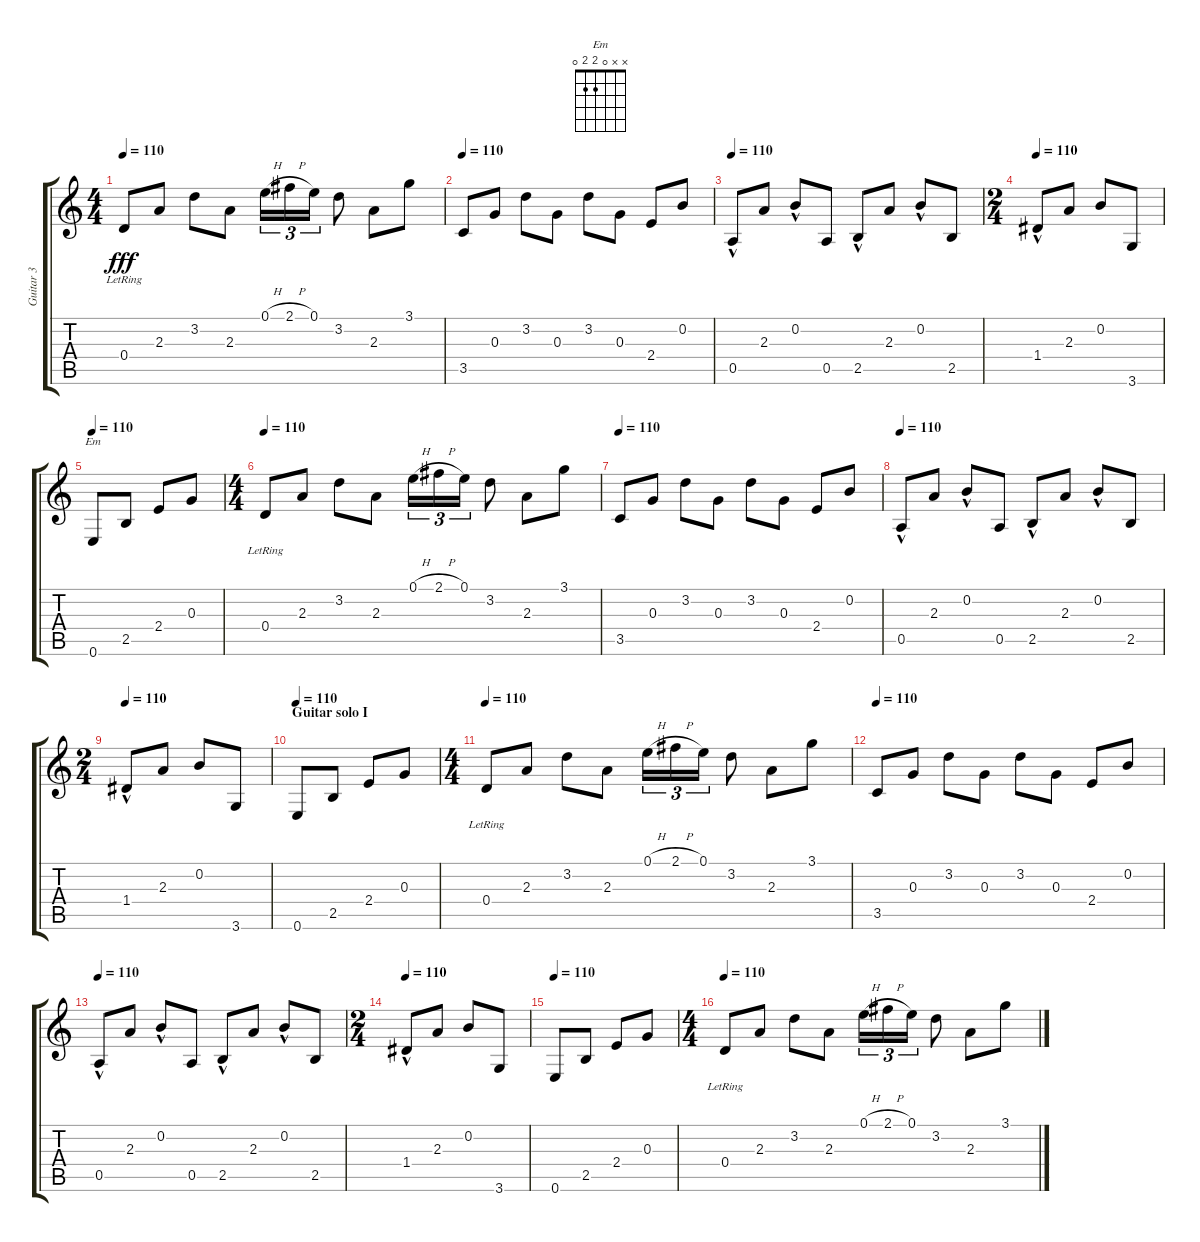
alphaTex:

\track ("Guitar 3" "Guitar 3") {instrument distortionguitar}
\staff {score tabs}
\tuning (E4 B3 G3 D3 A2 E2) {hide}
\chord ("Em" x x 0 2 2 0)
\ts (4 4)
\tempo 110
\clef g2
\ks c
0.4{lr}.8{dy fff} 2.3.8 3.2.8 2.3.8 0.1{h}.16{tu (3 2)} 2.1{h}.16{tu (3 2)} 0.1.16{tu (3 2)} 3.2.8 2.3.8 3.1.8 |
\tempo 110
3.5.8 0.3.8 3.2.8 0.3.8 3.2.8 0.3.8 2.4.8 0.2.8 |
\tempo 110
0.5{hac}.8 2.3.8 0.2{hac}.8 0.5.8 2.5{hac}.8 2.3.8 0.2{hac}.8 2.5.8 |
\ts (2 4)
\tempo 110
1.4{hac}.8 2.3.8 0.2.8 3.6.8 |
\tempo 110
0.6.8{ch "Em" instrument electricguitarclean} 2.5.8 2.4.8 0.3.8 |
\ts (4 4)
\tempo 110
0.4{lr}.8 2.3.8 3.2.8 2.3.8 0.1{h}.16{tu (3 2)} 2.1{h}.16{tu (3 2)} 0.1.16{tu (3 2)} 3.2.8 2.3.8 3.1.8 |
\tempo 110
3.5.8 0.3.8 3.2.8 0.3.8 3.2.8 0.3.8 2.4.8 0.2.8 |
\tempo 110
0.5{hac}.8 2.3.8 0.2{hac}.8 0.5.8 2.5{hac}.8 2.3.8 0.2{hac}.8 2.5.8 |
\ts (2 4)
\tempo 110
1.4{hac}.8 2.3.8 0.2.8 3.6.8 |
\section ("" "Guitar solo I")
\tempo 110
0.6.8{instrument electricguitarclean} 2.5.8 2.4.8 0.3.8 |
\ts (4 4)
\tempo 110
0.4{lr}.8 2.3.8 3.2.8 2.3.8 0.1{h}.16{tu (3 2)} 2.1{h}.16{tu (3 2)} 0.1.16{tu (3 2)} 3.2.8 2.3.8 3.1.8 |
\tempo 110
3.5.8 0.3.8 3.2.8 0.3.8 3.2.8 0.3.8 2.4.8 0.2.8 |
\tempo 110
0.5{hac}.8 2.3.8 0.2{hac}.8 0.5.8 2.5{hac}.8 2.3.8 0.2{hac}.8 2.5.8 |
\ts (2 4)
\tempo 110
1.4{hac}.8 2.3.8 0.2.8 3.6.8 |
\tempo 110
0.6.8{instrument electricguitarclean} 2.5.8 2.4.8 0.3.8 |
\ts (4 4)
\tempo 110
0.4{lr}.8 2.3.8 3.2.8 2.3.8 0.1{h}.16{tu (3 2)} 2.1{h}.16{tu (3 2)} 0.1.16{tu (3 2)} 3.2.8 2.3.8 3.1.8
